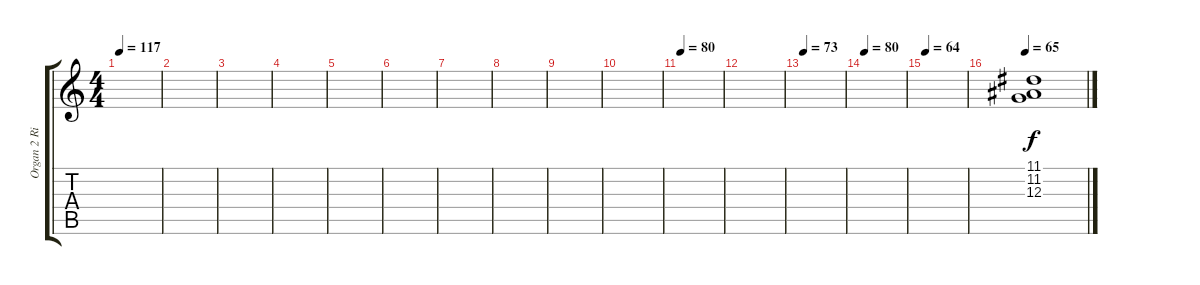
\track ("Organ 2 Right (Emerson)" "Organ 2 Ri") {instrument percussiveorgan}
\staff {score tabs}
\tuning (E4 B3 G3 D3 A2 E2) {hide}
\ts (4 4)
\tempo 117
\clef g2
\ks c
|
|
|
|
|
|
|
|
|
|
\tempo 80
|
|
\tempo 73
|
\tempo 80
|
\tempo 64
|
\tempo 65
(11.1 11.2 12.3).1
